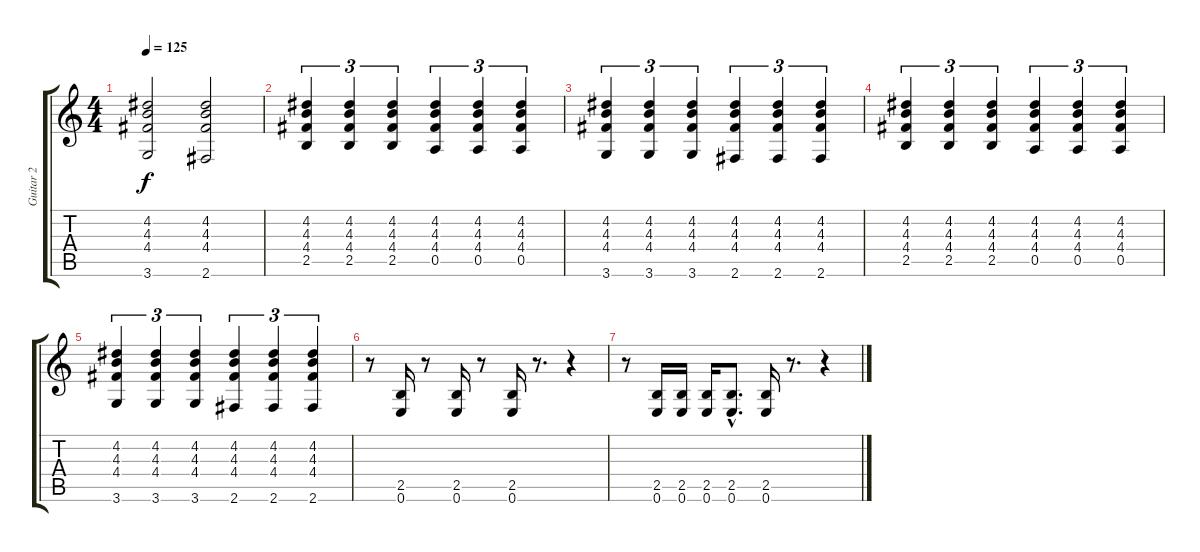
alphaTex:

\track ("Guitar 2" "Guitar 2") {instrument acousticguitarsteel}
\staff {score tabs}
\tuning (E4 B3 G3 D3 A2 E2) {hide}
\ts (4 4)
\tempo 125
\clef g2
\ks c
(4.2 4.3 4.4 3.6).2{dy f} (4.2 4.3 4.4 2.6).2 |
(4.2 4.3 4.4 2.5).4{tu (3 2)} (4.2 4.3 4.4 2.5).4{tu (3 2)} (4.2 4.3 4.4 2.5).4{tu (3 2)} (4.2 4.3 4.4 0.5).4{tu (3 2)} (4.2 4.3 4.4 0.5).4{tu (3 2)} (4.2 4.3 4.4 0.5).4{tu (3 2)} |
(4.2 4.3 4.4 3.6).4{tu (3 2)} (4.2 4.3 4.4 3.6).4{tu (3 2)} (4.2 4.3 4.4 3.6).4{tu (3 2)} (4.2 4.3 4.4 2.6).4{tu (3 2)} (4.2 4.3 4.4 2.6).4{tu (3 2)} (4.2 4.3 4.4 2.6).4{tu (3 2)} |
(4.2 4.3 4.4 2.5).4{tu (3 2)} (4.2 4.3 4.4 2.5).4{tu (3 2)} (4.2 4.3 4.4 2.5).4{tu (3 2)} (4.2 4.3 4.4 0.5).4{tu (3 2)} (4.2 4.3 4.4 0.5).4{tu (3 2)} (4.2 4.3 4.4 0.5).4{tu (3 2)} |
(4.2 4.3 4.4 3.6).4{tu (3 2)} (4.2 4.3 4.4 3.6).4{tu (3 2)} (4.2 4.3 4.4 3.6).4{tu (3 2)} (4.2 4.3 4.4 2.6).4{tu (3 2)} (4.2 4.3 4.4 2.6).4{tu (3 2)} (4.2 4.3 4.4 2.6).4{tu (3 2)} |
r.8 (2.5 0.6).16 r.8 (2.5 0.6).16 r.8 (2.5 0.6).16 r.8{d} r.4 |
r.8 (2.5 0.6).16 (2.5 0.6).16 (2.5 0.6).16 (2.5{hac} 0.6{hac}).8{d} (2.5 0.6).16 r.8{d} r.4
